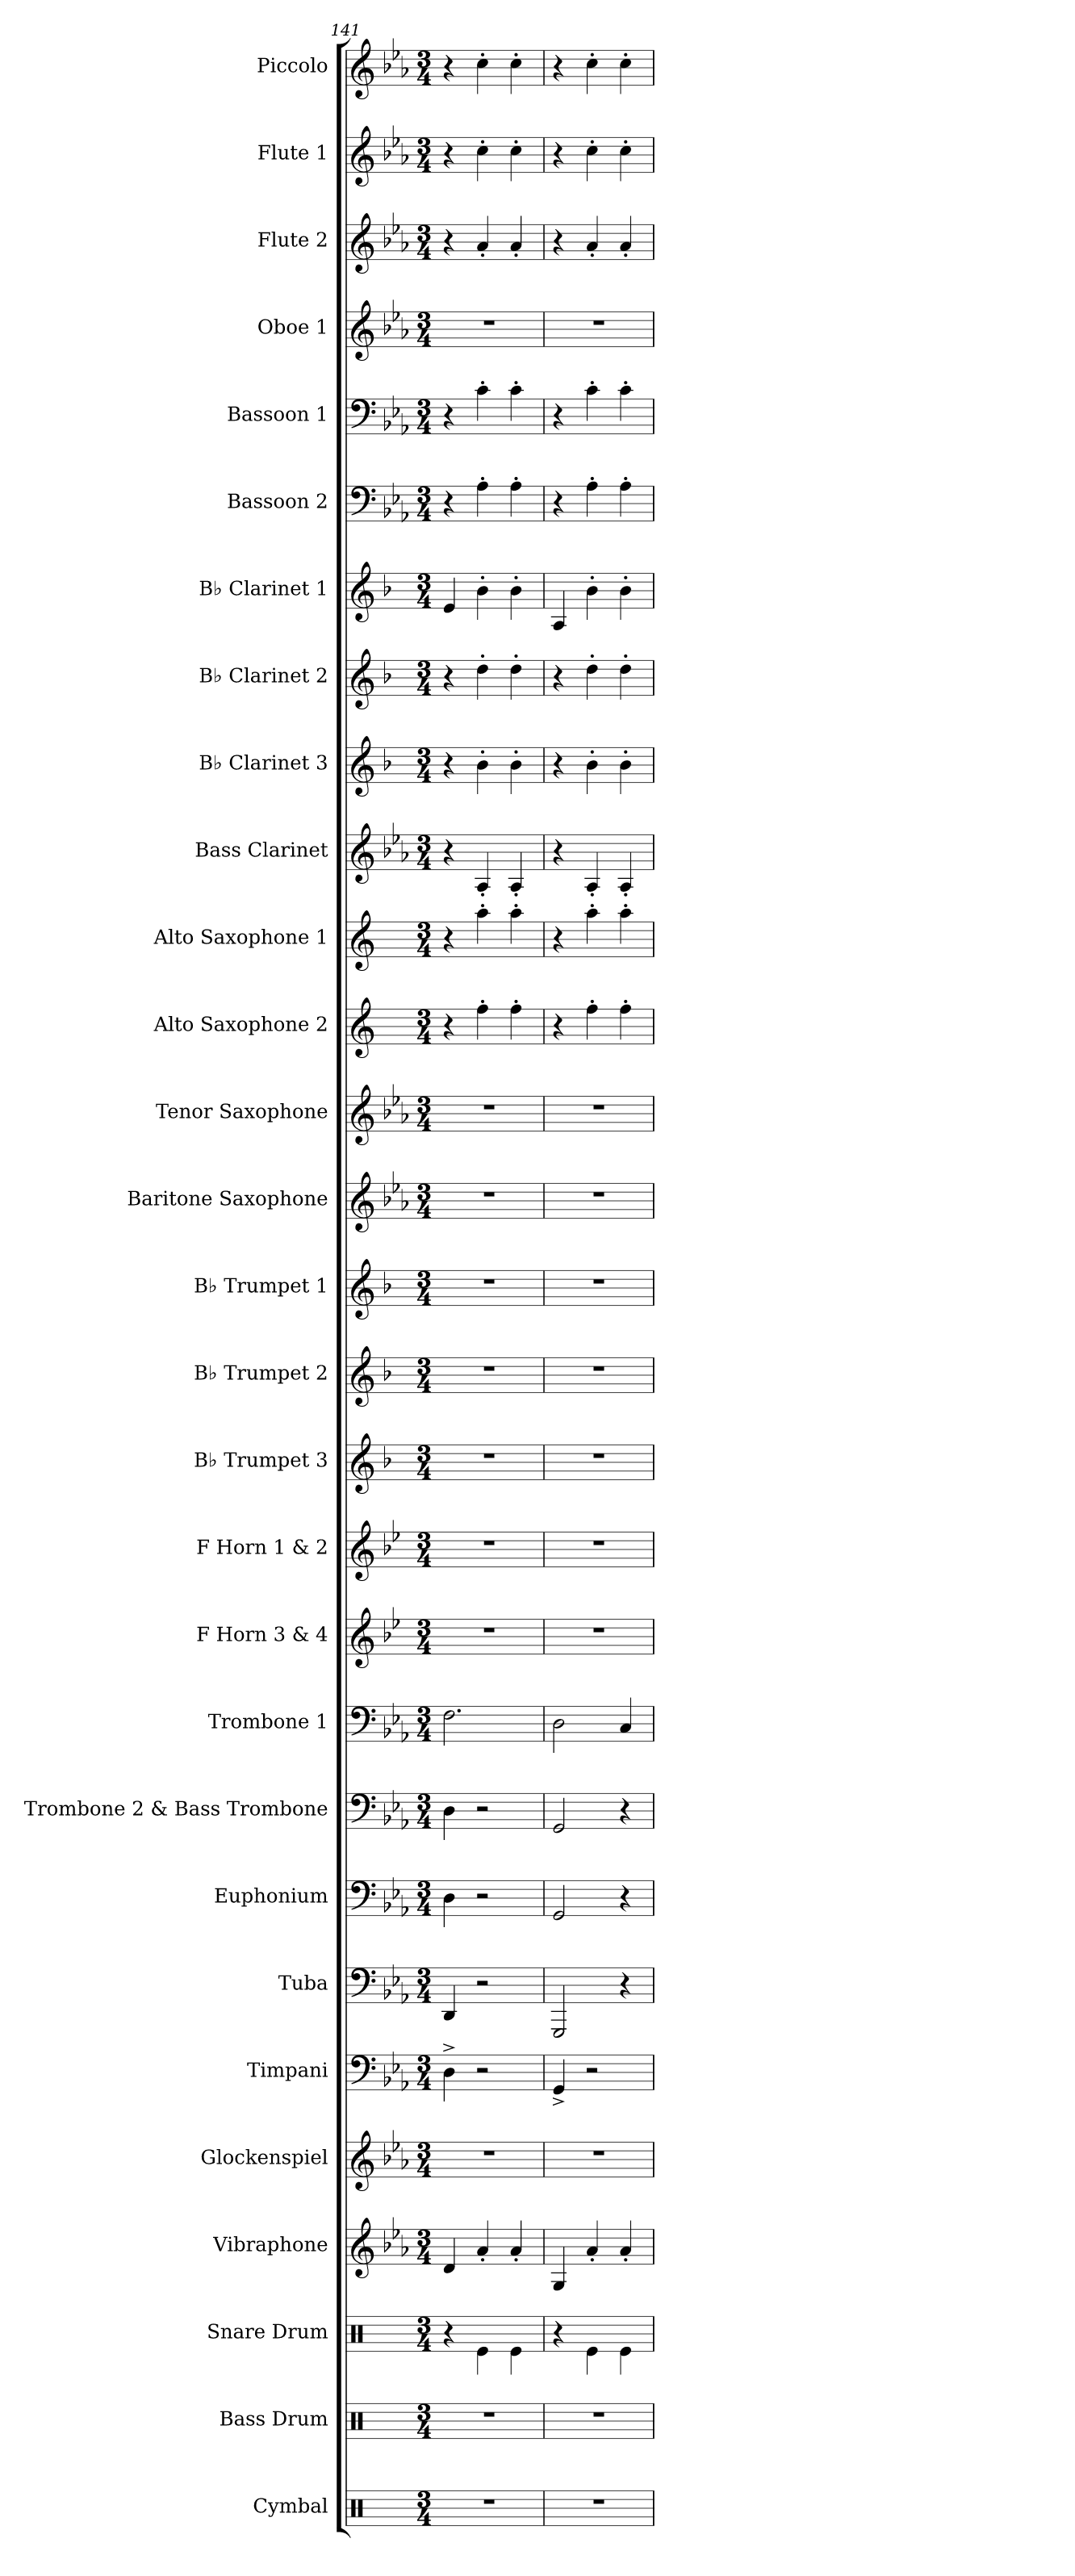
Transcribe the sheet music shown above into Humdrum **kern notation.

**kern	**kern	**kern	**kern	**kern	**kern	**kern	**kern	**kern	**kern	**kern	**kern	**kern	**kern	**kern	**kern	**kern	**kern	**kern	**kern	**kern	**kern	**kern	**kern	**kern	**kern	**kern	**kern	**kern
*part29	*part28	*part27	*part26	*part25	*part24	*part23	*part22	*part21	*part20	*part19	*part18	*part17	*part16	*part15	*part14	*part13	*part12	*part11	*part10	*part9	*part8	*part7	*part6	*part5	*part4	*part3	*part2	*part1
*staff29	*staff28	*staff27	*staff26	*staff25	*staff24	*staff23	*staff22	*staff21	*staff20	*staff19	*staff18	*staff17	*staff16	*staff15	*staff14	*staff13	*staff12	*staff11	*staff10	*staff9	*staff8	*staff7	*staff6	*staff5	*staff4	*staff3	*staff2	*staff1
*I"Cymbal	*I"Bass Drum	*I"Snare Drum	*I"Vibraphone	*I"Glockenspiel	*I"Timpani	*I"Tuba	*I"Euphonium	*I"Trombone 2 &amp; Bass Trombone	*I"Trombone 1	*I"F Horn 3 &amp; 4	*I"F Horn 1 &amp; 2	*I"B♭ Trumpet 3	*I"B♭ Trumpet 2	*I"B♭ Trumpet 1	*I"Baritone Saxophone	*I"Tenor Saxophone	*I"Alto Saxophone 2	*I"Alto Saxophone 1	*I"Bass Clarinet	*I"B♭ Clarinet 3	*I"B♭ Clarinet 2	*I"B♭ Clarinet 1	*I"Bassoon 2	*I"Bassoon 1	*I"Oboe 1	*I"Flute 2	*I"Flute 1	*I"Piccolo
*I'Cym.	*I'B. Dr.	*I'Sn. Dr.	*I'Vib.	*I'Glk.	*I'Timp.	*I'Tba.	*I'Euph.	*I'Tbn. 2 B. Tbn.	*I'Tbn. 1	*I'F Hn. 3 4	*I'F Hn. 1 2	*I'B♭ Tpt. 3	*I'B♭ Tpt. 2	*I'B♭ Tpt. 1	*I'Bar. Sax.	*I'T. Sax.	*I'A. Sax. 2	*I'A. Sax. 1	*I'B. Cl.	*I'B♭ Cl. 3	*I'B♭ Cl. 2	*I'B♭ Cl. 1	*I'Bsn. 2	*I'Bsn. 1	*I'Ob. 1	*I'Fl. 2	*I'Fl. 1	*I'Picc.
*clefX	*clefX	*clefX	*clefG2	*clefG2	*clefF4	*clefF4	*clefF4	*clefF4	*clefF4	*clefG2	*clefG2	*clefG2	*clefG2	*clefG2	*clefG2	*clefG2	*clefG2	*clefG2	*clefG2	*clefG2	*clefG2	*clefG2	*clefF4	*clefF4	*clefG2	*clefG2	*clefG2	*clefG2
*	*	*	*	*ITrd-14c-24	*	*	*	*	*	*ITrd4c7	*ITrd4c7	*ITrd1c2	*ITrd1c2	*ITrd1c2	*ITrd12c21	*ITrd8c14	*ITrd5c9	*ITrd5c9	*ITrd8c14	*ITrd1c2	*ITrd1c2	*ITrd1c2	*	*	*	*	*	*ITrd-7c-12
*k[]	*k[]	*k[]	*k[b-e-a-]	*k[b-e-a-]	*k[b-e-a-]	*k[b-e-a-]	*k[b-e-a-]	*k[b-e-a-]	*k[b-e-a-]	*k[b-e-a-]	*k[b-e-a-]	*k[b-e-a-]	*k[b-e-a-]	*k[b-e-a-]	*k[b-e-a-]	*k[b-e-a-]	*k[b-e-a-]	*k[b-e-a-]	*k[b-e-a-]	*k[b-e-a-]	*k[b-e-a-]	*k[b-e-a-]	*k[b-e-a-]	*k[b-e-a-]	*k[b-e-a-]	*k[b-e-a-]	*k[b-e-a-]	*k[b-e-a-]
*M3/4	*M3/4	*M3/4	*M3/4	*M3/4	*M3/4	*M3/4	*M3/4	*M3/4	*M3/4	*M3/4	*M3/4	*M3/4	*M3/4	*M3/4	*M3/4	*M3/4	*M3/4	*M3/4	*M3/4	*M3/4	*M3/4	*M3/4	*M3/4	*M3/4	*M3/4	*M3/4	*M3/4	*M3/4
=141	=141	=141	=141	=141	=141	=141	=141	=141	=141	=141	=141	=141	=141	=141	=141	=141	=141	=141	=141	=141	=141	=141	=141	=141	=141	=141	=141	=141
2.r	2.r	4r	4d/	2.r	4D^\	4DD/	4D\	4D\	2.F\	2.r	2.r	2.r	2.r	2.r	2.r	2.r	4r	4r	4r	4r	4r	4d/	4r	4r	2.r	4r	4r	4r
.	.	4Re\	4a-'/	.	2r	2r	2r	2r	.	.	.	.	.	.	.	.	4a-'\	4cc'\	4AA-'/	4a-'\	4cc'\	4a-'\	4A-'\	4c'\	.	4a-'/	4cc'\	4ccc'\
.	.	4Re\	4a-'/	.	.	.	.	.	.	.	.	.	.	.	.	.	4a-'\	4cc'\	4AA-'/	4a-'\	4cc'\	4a-'\	4A-'\	4c'\	.	4a-'/	4cc'\	4ccc'\
=142	=142	=142	=142	=142	=142	=142	=142	=142	=142	=142	=142	=142	=142	=142	=142	=142	=142	=142	=142	=142	=142	=142	=142	=142	=142	=142	=142	=142
2.r	2.r	4r	4G/	2.r	4GG^/	2GGG/	2GG/	2GG/	2D\	2.r	2.r	2.r	2.r	2.r	2.r	2.r	4r	4r	4r	4r	4r	4G/	4r	4r	2.r	4r	4r	4r
.	.	4Re\	4a-'/	.	2r	.	.	.	.	.	.	.	.	.	.	.	4a-'\	4cc'\	4AA-'/	4a-'\	4cc'\	4a-'\	4A-'\	4c'\	.	4a-'/	4cc'\	4ccc'\
.	.	4Re\	4a-'/	.	.	4r	4r	4r	4C/	.	.	.	.	.	.	.	4a-'\	4cc'\	4AA-'/	4a-'\	4cc'\	4a-'\	4A-'\	4c'\	.	4a-'/	4cc'\	4ccc'\
=	=	=	=	=	=	=	=	=	=	=	=	=	=	=	=	=	=	=	=	=	=	=	=	=	=	=	=	=
*-	*-	*-	*-	*-	*-	*-	*-	*-	*-	*-	*-	*-	*-	*-	*-	*-	*-	*-	*-	*-	*-	*-	*-	*-	*-	*-	*-	*-
